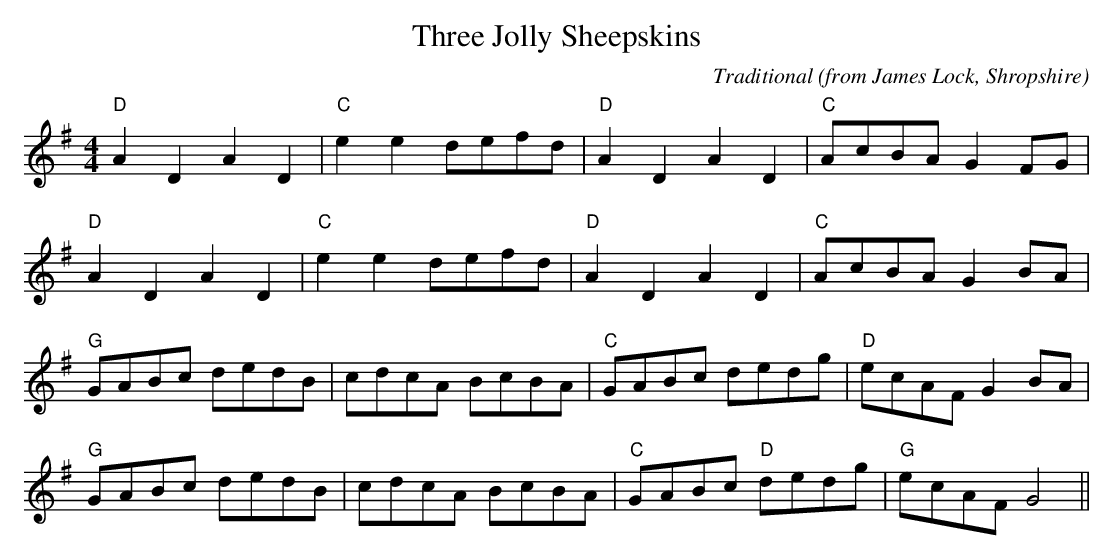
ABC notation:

X:1
T:Three Jolly Sheepskins
C:Traditional (from James Lock, Shropshire)
M:4/4
L:1/8
K:G
"D"A2 D2  A2 D2 | "C"e2 e2 defd | "D"A2 D2  A2 D2 | "C"AcBA G2 FG |
"D"A2 D2  A2 D2 | "C"e2 e2 defd | "D"A2 D2  A2 D2 | "C"AcBA G2 BA |
"G"GABc dedB | cdcA BcBA | "C"GABc dedg | "D"ecAF G2 BA |
"G"GABc dedB | cdcA BcBA | "C"GABc "D"dedg | "G"ecAF G4 ||
